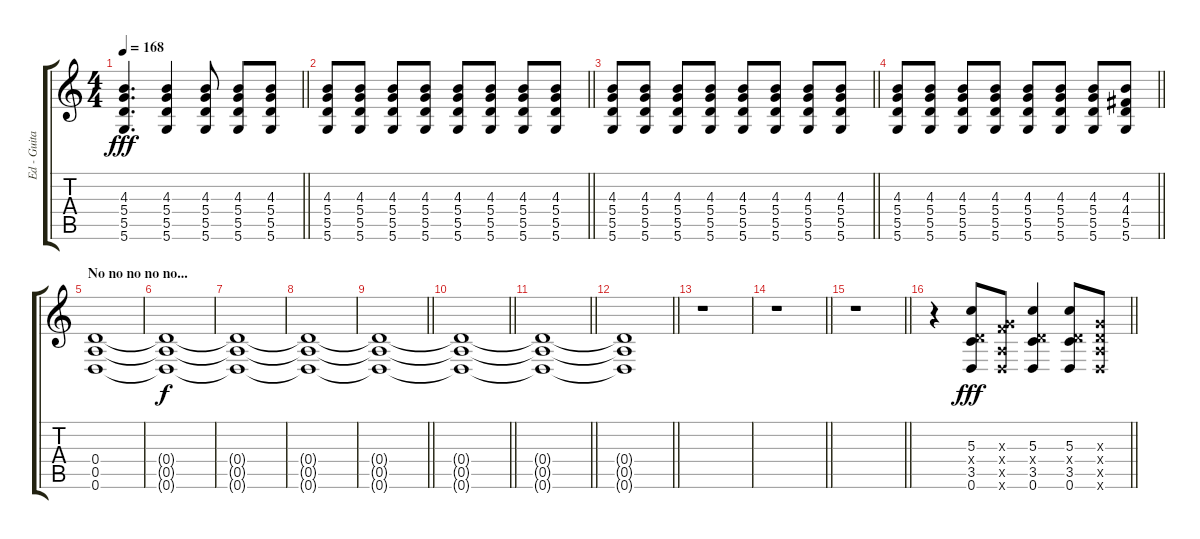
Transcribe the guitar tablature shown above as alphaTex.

\track ("Ed - Guitar" "Ed - Guita") {instrument overdrivenguitar}
\staff {score tabs}
\tuning (E4 B3 G3 D3 A2 D2) {hide}
\ts (4 4)
\tempo 168
\clef g2
\barLineRight lightlight
\ks c
(4.3 5.4 5.5 5.6).4{d dy fff} (4.3 5.4 5.5 5.6).4 (4.3 5.4 5.5 5.6).8 (4.3 5.4 5.5 5.6).8 (4.3 5.4 5.5 5.6).8 |
\barLineRight lightlight
(4.3 5.4 5.5 5.6).8 (4.3 5.4 5.5 5.6).8 (4.3 5.4 5.5 5.6).8 (4.3 5.4 5.5 5.6).8 (4.3 5.4 5.5 5.6).8 (4.3 5.4 5.5 5.6).8 (4.3 5.4 5.5 5.6).8 (4.3 5.4 5.5 5.6).8 |
\barLineRight lightlight
(4.3 5.4 5.5 5.6).8 (4.3 5.4 5.5 5.6).8 (4.3 5.4 5.5 5.6).8 (4.3 5.4 5.5 5.6).8 (4.3 5.4 5.5 5.6).8 (4.3 5.4 5.5 5.6).8 (4.3 5.4 5.5 5.6).8 (4.3 5.4 5.5 5.6).8 |
\barLineRight lightlight
(4.3 5.4 5.5 5.6).8 (4.3 5.4 5.5 5.6).8 (4.3 5.4 5.5 5.6).8 (4.3 5.4 5.5 5.6).8 (4.3 5.4 5.5 5.6).8 (4.3 5.4 5.5 5.6).8 (4.3 5.4 5.5 5.6).8 (4.3 4.4 5.5 5.6).8 |
\section ("" "No no no no no...")
(0.4 0.5 0.6).1 |
(0.4{t} 0.5{t} 0.6{t}).1{dy f volume 12} |
(0.4{t} 0.5{t} 0.6{t}).1{volume 10} |
(0.4{t} 0.5{t} 0.6{t}).1{volume 8} |
\barLineRight lightlight
(0.4{t} 0.5{t} 0.6{t}).1{volume 6} |
\barLineRight lightlight
(0.4{t} 0.5{t} 0.6{t}).1{volume 4} |
\barLineRight lightlight
(0.4{t} 0.5{t} 0.6{t}).1{volume 2} |
\barLineRight lightlight
(0.4{t} 0.5{t} 0.6{t}).1{volume 0} |
r.1 |
\barLineRight lightlight
r.1 |
\barLineRight lightlight
r.1 |
\barLineRight lightlight
r.4 (5.3 0.4{x} 3.5 0.6).8{dy fff volume 14 instrument overdrivenguitar} (0.3{x} 3.4{x} 0.5{x} 0.6{x}).8 (5.3 0.4{x} 3.5 0.6).4 (5.3 0.4{x} 3.5 0.6).8 (0.3{x} 0.4{x} 0.5{x} 0.6{x}).8
